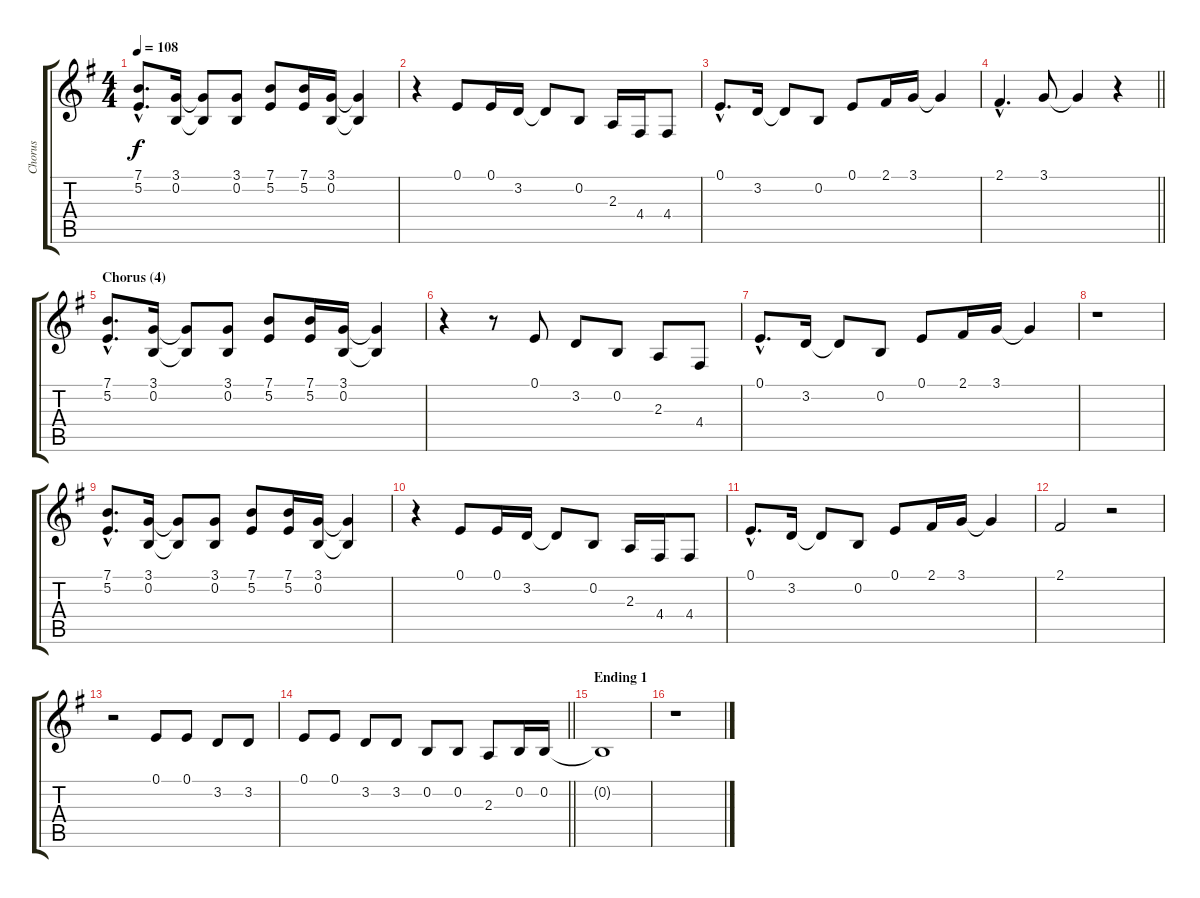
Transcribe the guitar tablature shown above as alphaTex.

\track ("Chorus" "Chorus") {instrument sopranosax}
\staff {score tabs}
\tuning (E4 B3 G3 D3 A2 E2) {hide}
\ts (4 4)
\tempo 108
\clef g2
\ks eminor
(7.1{hac} 5.2{hac}).8{d dy f} (3.1 0.2).16 (3.1{t} 0.2{t}).8 (3.1 0.2).8 (7.1 5.2).8 (7.1 5.2).16 (3.1 0.2).16 (3.1{t} 0.2{t}).4 |
r.4 0.1.8 0.1.16 3.2.16 3.2{t}.8 0.2.8 2.3.16 4.4.16 4.4.8 |
0.1{hac}.8{d} 3.2.16 3.2{t}.8 0.2.8 0.1.8 2.1.16 3.1.16 3.1{t}.4 |
\barLineRight lightlight
2.1{hac}.4{d} 3.1.8 3.1{t}.4 r.4 |
\section ("" "Chorus (4)")
(7.1{hac} 5.2{hac}).8{d} (3.1 0.2).16 (3.1{t} 0.2{t}).8 (3.1 0.2).8 (7.1 5.2).8 (7.1 5.2).16 (3.1 0.2).16 (3.1{t} 0.2{t}).4 |
r.4 r.8 0.1.8 3.2.8 0.2.8 2.3.8 4.4.8 |
0.1{hac}.8{d} 3.2.16 3.2{t}.8 0.2.8 0.1.8 2.1.16 3.1.16 3.1{t}.4 |
r.1 |
(7.1{hac} 5.2{hac}).8{d} (3.1 0.2).16 (3.1{t} 0.2{t}).8 (3.1 0.2).8 (7.1 5.2).8 (7.1 5.2).16 (3.1 0.2).16 (3.1{t} 0.2{t}).4 |
r.4 0.1.8 0.1.16 3.2.16 3.2{t}.8 0.2.8 2.3.16 4.4.16 4.4.8 |
0.1{hac}.8{d} 3.2.16 3.2{t}.8 0.2.8 0.1.8 2.1.16 3.1.16 3.1{t}.4 |
2.1.2 r.2 |
r.2 0.1.8 0.1.8 3.2.8 3.2.8 |
\barLineRight lightlight
0.1.8 0.1.8 3.2.8 3.2.8 0.2.8 0.2.8 2.3.8 0.2.16 0.2.16 |
\section ("" "Ending 1")
0.2{t}.1 |
r.1
